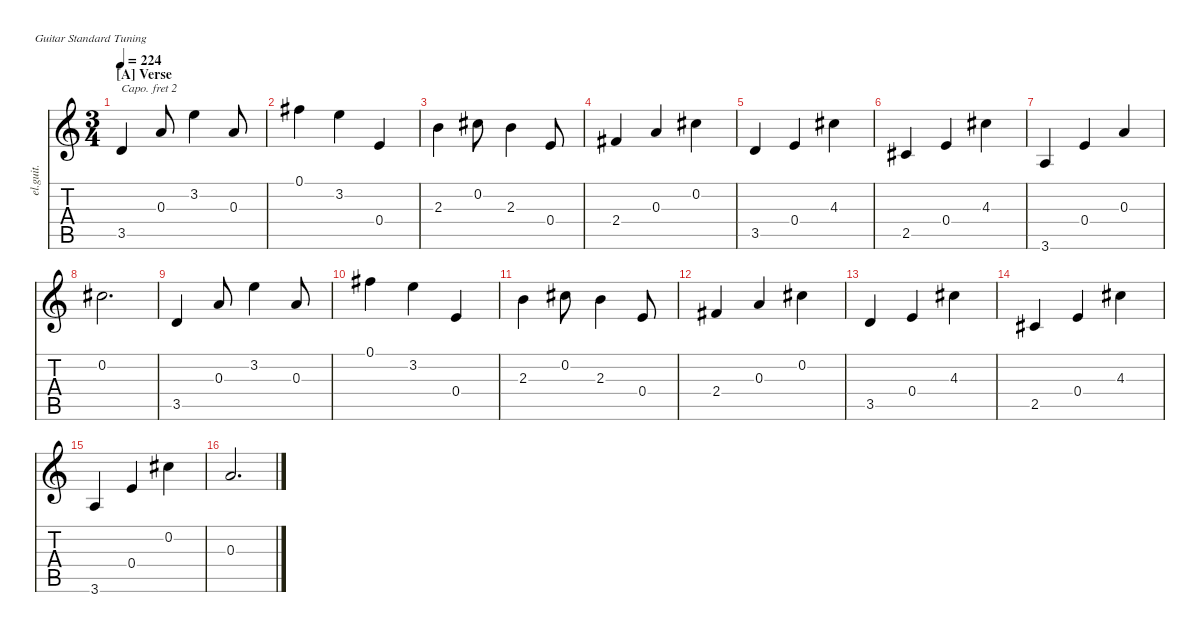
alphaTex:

\defaultSystemsLayout 4
\hideDynamics
\bracketExtendMode nobrackets
\otherSystemsTrackNameOrientation horizontal
\track ("Clean Guitar" "el.guit.") {instrument electricguitarclean}
\staff {score tabs}
\capo 2
\tuning (E4 B3 G3 D3 A2 E2)
\ts (3 4)
\beaming (8 2 2 2)
\section ("A" "Verse")
\tempo 224
\clef g2
\ks c
3.5.4{dy mf instrument electricguitarclean beam Up} 0.3.8{beam Up} 3.2.4{beam Down} 0.3.8{beam Up} |
0.1{acc #}.4{beam Down} 3.2.4{beam Down} 0.4.4{beam Up} |
2.3.4{beam Down} 0.2{acc #}.8{beam Down} 2.3.4{beam Down} 0.4.8{beam Up} |
2.4{acc #}.4{beam Up} 0.3.4{beam Up} 0.2{acc #}.4{beam Down} |
3.5.4{beam Up} 0.4.4{beam Up} 4.3{acc #}.4{beam Down} |
2.5{acc #}.4{beam Up} 0.4.4{beam Up} 4.3{acc #}.4{beam Down} |
3.6.4{beam Up} 0.4.4{beam Up} 0.3.4{beam Up} |
0.2{acc #}.2{d beam Down} |
3.5.4{beam Up} 0.3.8{beam Up} 3.2.4{beam Down} 0.3.8{beam Up} |
0.1{acc #}.4{beam Down} 3.2.4{beam Down} 0.4.4{beam Up} |
2.3.4{beam Down} 0.2{acc #}.8{beam Down} 2.3.4{beam Down} 0.4.8{beam Up} |
2.4{acc #}.4{beam Up} 0.3.4{beam Up} 0.2{acc #}.4{beam Down} |
3.5.4{beam Up} 0.4.4{beam Up} 4.3{acc #}.4{beam Down} |
2.5{acc #}.4{beam Up} 0.4.4{beam Up} 4.3{acc #}.4{beam Down} |
3.6.4{beam Up} 0.4.4{beam Up} 0.2{acc #}.4{beam Down} |
0.3.2{d beam Up}
